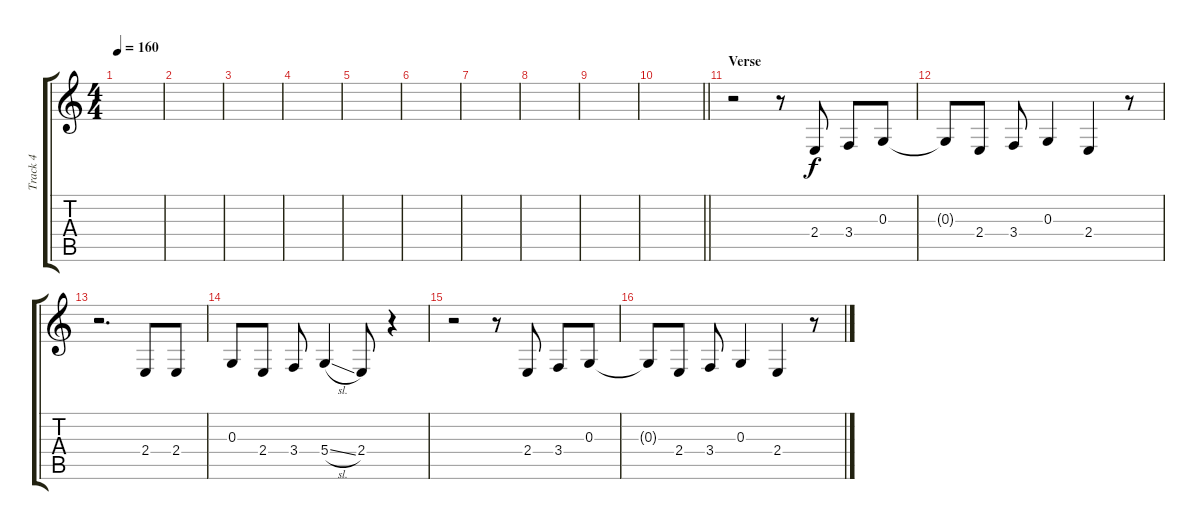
\track ("Track 4" "Track 4") {instrument tenorsax}
\staff {score tabs}
\tuning (E4 B3 G3 D3 A2 E2) {hide}
\ts (4 4)
\tempo 160
\clef g2
\ks c
|
|
|
|
|
|
|
|
|
\barLineRight lightlight
|
\section ("" "Verse")
r.2 r.8 2.4.8 3.4.8 0.3.8 |
0.3{t}.8 2.4.8 3.4.8 0.3.4 2.4.4 r.8 |
r.2{d} 2.4.8 2.4.8 |
0.3.8 2.4.8 3.4.8 5.4{sl}.4 2.4.8 r.4 |
r.2 r.8 2.4.8 3.4.8 0.3.8 |
0.3{t}.8 2.4.8 3.4.8 0.3.4 2.4.4 r.8
